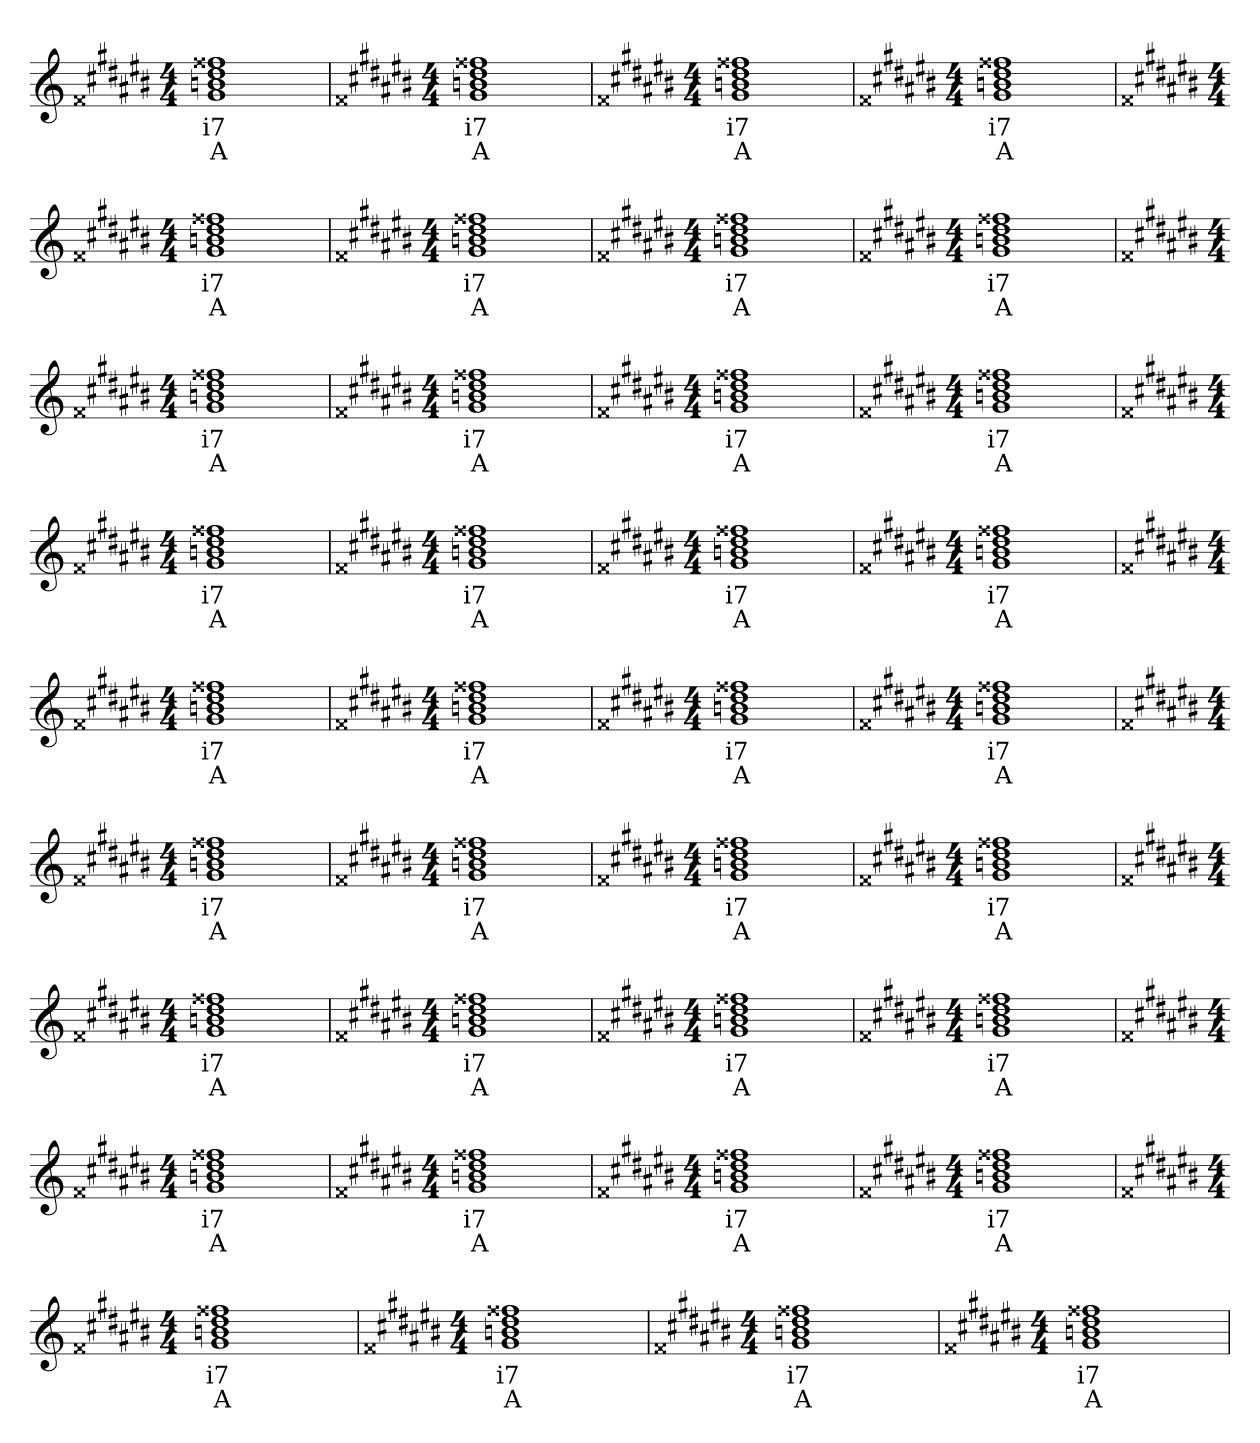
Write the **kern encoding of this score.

**kern	**text	**text
*part1	*part1	*part1
*staff1	*staff1	*staff1
*k[f##c#g#d#a#e#b#]	*	*
*G#:	*	*
*M4/4	*	*
=	=	=
1g# 1bn 1dd# 1ff##	i7	A
=	=	=
*k[f##c#g#d#a#e#b#]	*	*
*G#:	*	*
*M4/4	*	*
1g# 1bn 1dd# 1ff##	i7	A
=	=	=
*k[f##c#g#d#a#e#b#]	*	*
*G#:	*	*
*M4/4	*	*
1g# 1bn 1dd# 1ff##	i7	A
=	=	=
*k[f##c#g#d#a#e#b#]	*	*
*G#:	*	*
*M4/4	*	*
1g# 1bn 1dd# 1ff##	i7	A
=	=	=
*k[f##c#g#d#a#e#b#]	*	*
*G#:	*	*
*M4/4	*	*
1g# 1bn 1dd# 1ff##	i7	A
=	=	=
*k[f##c#g#d#a#e#b#]	*	*
*G#:	*	*
*M4/4	*	*
1g# 1bn 1dd# 1ff##	i7	A
=	=	=
*k[f##c#g#d#a#e#b#]	*	*
*G#:	*	*
*M4/4	*	*
1g# 1bn 1dd# 1ff##	i7	A
=	=	=
*k[f##c#g#d#a#e#b#]	*	*
*G#:	*	*
*M4/4	*	*
1g# 1bn 1dd# 1ff##	i7	A
=	=	=
*k[f##c#g#d#a#e#b#]	*	*
*G#:	*	*
*M4/4	*	*
1g# 1bn 1dd# 1ff##	i7	A
=	=	=
*k[f##c#g#d#a#e#b#]	*	*
*G#:	*	*
*M4/4	*	*
1g# 1bn 1dd# 1ff##	i7	A
=	=	=
*k[f##c#g#d#a#e#b#]	*	*
*G#:	*	*
*M4/4	*	*
1g# 1bn 1dd# 1ff##	i7	A
=	=	=
*k[f##c#g#d#a#e#b#]	*	*
*G#:	*	*
*M4/4	*	*
1g# 1bn 1dd# 1ff##	i7	A
=	=	=
*k[f##c#g#d#a#e#b#]	*	*
*G#:	*	*
*M4/4	*	*
1g# 1bn 1dd# 1ff##	i7	A
=	=	=
*k[f##c#g#d#a#e#b#]	*	*
*G#:	*	*
*M4/4	*	*
1g# 1bn 1dd# 1ff##	i7	A
=	=	=
*k[f##c#g#d#a#e#b#]	*	*
*G#:	*	*
*M4/4	*	*
1g# 1bn 1dd# 1ff##	i7	A
=	=	=
*k[f##c#g#d#a#e#b#]	*	*
*G#:	*	*
*M4/4	*	*
1g# 1bn 1dd# 1ff##	i7	A
=	=	=
*k[f##c#g#d#a#e#b#]	*	*
*G#:	*	*
*M4/4	*	*
1g# 1bn 1dd# 1ff##	i7	A
=	=	=
*k[f##c#g#d#a#e#b#]	*	*
*G#:	*	*
*M4/4	*	*
1g# 1bn 1dd# 1ff##	i7	A
=	=	=
*k[f##c#g#d#a#e#b#]	*	*
*G#:	*	*
*M4/4	*	*
1g# 1bn 1dd# 1ff##	i7	A
=	=	=
*k[f##c#g#d#a#e#b#]	*	*
*G#:	*	*
*M4/4	*	*
1g# 1bn 1dd# 1ff##	i7	A
=	=	=
*k[f##c#g#d#a#e#b#]	*	*
*G#:	*	*
*M4/4	*	*
1g# 1bn 1dd# 1ff##	i7	A
=	=	=
*k[f##c#g#d#a#e#b#]	*	*
*G#:	*	*
*M4/4	*	*
1g# 1bn 1dd# 1ff##	i7	A
=	=	=
*k[f##c#g#d#a#e#b#]	*	*
*G#:	*	*
*M4/4	*	*
1g# 1bn 1dd# 1ff##	i7	A
=	=	=
*k[f##c#g#d#a#e#b#]	*	*
*G#:	*	*
*M4/4	*	*
1g# 1bn 1dd# 1ff##	i7	A
=	=	=
*k[f##c#g#d#a#e#b#]	*	*
*G#:	*	*
*M4/4	*	*
1g# 1bn 1dd# 1ff##	i7	A
=	=	=
*k[f##c#g#d#a#e#b#]	*	*
*G#:	*	*
*M4/4	*	*
1g# 1bn 1dd# 1ff##	i7	A
=	=	=
*k[f##c#g#d#a#e#b#]	*	*
*G#:	*	*
*M4/4	*	*
1g# 1bn 1dd# 1ff##	i7	A
=	=	=
*k[f##c#g#d#a#e#b#]	*	*
*G#:	*	*
*M4/4	*	*
1g# 1bn 1dd# 1ff##	i7	A
=	=	=
*k[f##c#g#d#a#e#b#]	*	*
*G#:	*	*
*M4/4	*	*
1g# 1bn 1dd# 1ff##	i7	A
=	=	=
*k[f##c#g#d#a#e#b#]	*	*
*G#:	*	*
*M4/4	*	*
1g# 1bn 1dd# 1ff##	i7	A
=	=	=
*k[f##c#g#d#a#e#b#]	*	*
*G#:	*	*
*M4/4	*	*
1g# 1bn 1dd# 1ff##	i7	A
=	=	=
*k[f##c#g#d#a#e#b#]	*	*
*G#:	*	*
*M4/4	*	*
1g# 1bn 1dd# 1ff##	i7	A
=	=	=
*k[f##c#g#d#a#e#b#]	*	*
*G#:	*	*
*M4/4	*	*
1g# 1bn 1dd# 1ff##	i7	A
=	=	=
*k[f##c#g#d#a#e#b#]	*	*
*G#:	*	*
*M4/4	*	*
1g# 1bn 1dd# 1ff##	i7	A
=	=	=
*k[f##c#g#d#a#e#b#]	*	*
*G#:	*	*
*M4/4	*	*
1g# 1bn 1dd# 1ff##	i7	A
=	=	=
*k[f##c#g#d#a#e#b#]	*	*
*G#:	*	*
*M4/4	*	*
1g# 1bn 1dd# 1ff##	i7	A
=	=	=
*-	*-	*-
